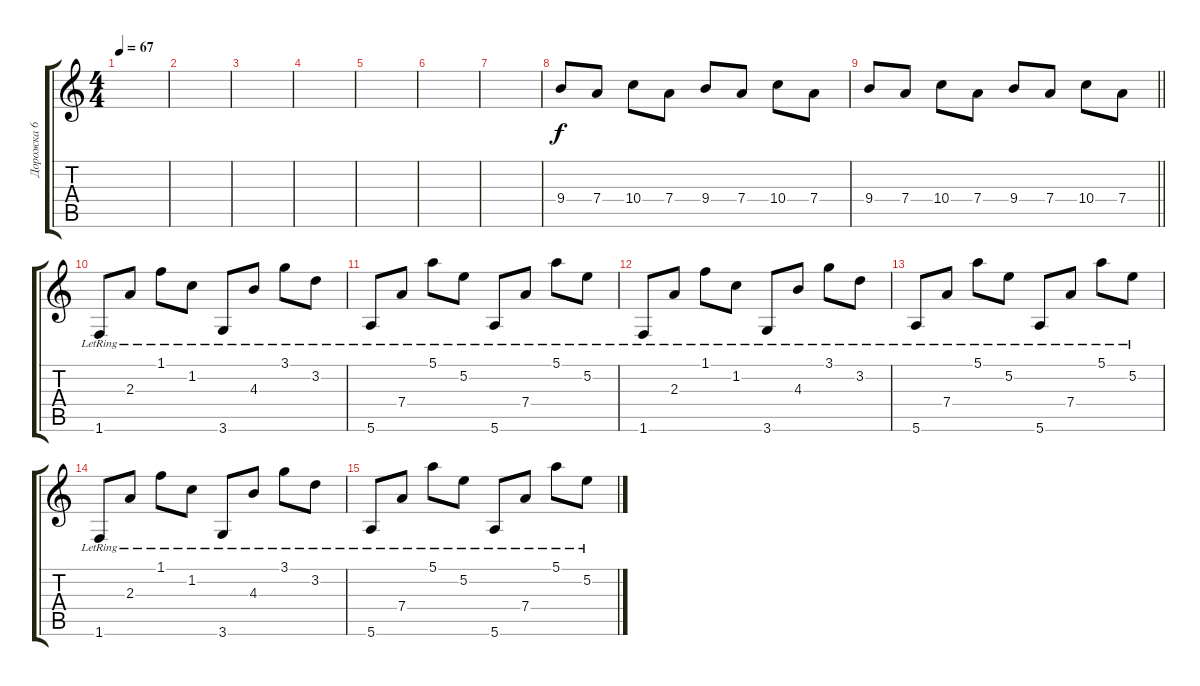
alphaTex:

\track ("Дорожка 6" "Дорожка 6") {instrument acousticguitarsteel}
\staff {score tabs}
\tuning (E4 B3 G3 D3 A2 E2) {hide}
\ts (4 4)
\tempo 67
\clef g2
\ks c
|
|
|
|
|
|
|
9.4.8{volume 8 instrument overdrivenguitar} 7.4.8 10.4.8 7.4.8 9.4.8 7.4.8 10.4.8 7.4.8 |
\barLineRight lightlight
9.4.8 7.4.8 10.4.8 7.4.8 9.4.8 7.4.8 10.4.8 7.4.8 |
1.6{lr}.8{instrument acousticguitarsteel} 2.3{lr}.8 1.1{lr}.8 1.2{lr}.8 3.6{lr}.8 4.3{lr}.8 3.1{lr}.8 3.2{lr}.8 |
5.6{lr}.8 7.4{lr}.8 5.1{lr}.8 5.2{lr}.8 5.6{lr}.8 7.4{lr}.8 5.1{lr}.8 5.2{lr}.8 |
1.6{lr}.8 2.3{lr}.8 1.1{lr}.8 1.2{lr}.8 3.6{lr}.8 4.3{lr}.8 3.1{lr}.8 3.2{lr}.8 |
5.6{lr}.8 7.4{lr}.8 5.1{lr}.8 5.2{lr}.8 5.6{lr}.8 7.4{lr}.8 5.1{lr}.8 5.2{lr}.8 |
1.6{lr}.8 2.3{lr}.8 1.1{lr}.8 1.2{lr}.8 3.6{lr}.8 4.3{lr}.8 3.1{lr}.8 3.2{lr}.8 |
5.6{lr}.8 7.4{lr}.8 5.1{lr}.8 5.2{lr}.8 5.6{lr}.8 7.4{lr}.8 5.1{lr}.8 5.2{lr}.8
